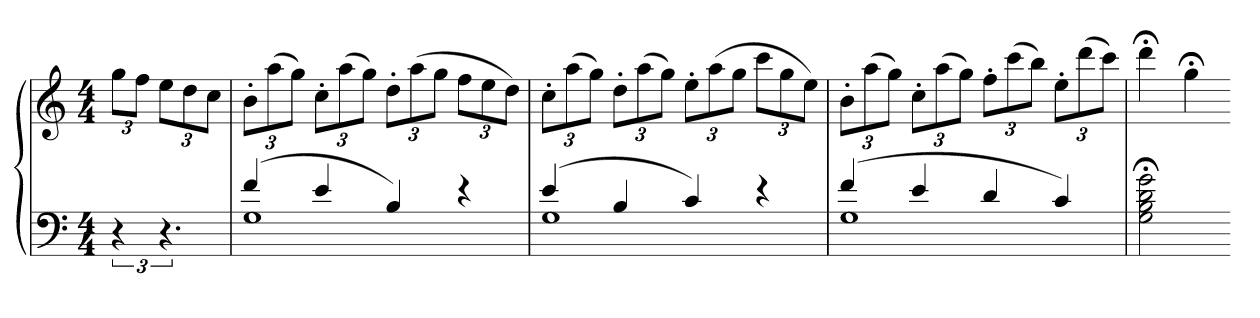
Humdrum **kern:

**kern	**kern
*part1	*part1
*staff2	*staff1
*clefF4	*clefG2
*k[]	*k[]
*C:	*C:
*M4/4	*M4/4
=	=
6r	12ggL
.	12ffJ
6.r	12eeL
.	12dd
.	12ccJ
=	=
*^	*
(4f	1G	12b'L
.	.	(12aa
.	.	12ggJ)
4e	.	12cc'L
.	.	(12aa
.	.	12ggJ)
4B)	.	12dd'L
.	.	(12aa
.	.	12ggJ
4r	.	12ffL
.	.	12ee
.	.	12ddJ)
=	=	=
(4e	1G	12cc'L
.	.	(12aa
.	.	12ggJ)
4B	.	12dd'L
.	.	(12aa
.	.	12ggJ)
4c)	.	12ee'L
.	.	(12aa
.	.	12ggJ
4r	.	12cccL
.	.	12gg
.	.	12eeJ)
=	=	=
(4f	1G	12b'L
.	.	(12aa
.	.	12ggJ)
4e	.	12cc'L
.	.	(12aa
.	.	12ggJ)
4d	.	12ff'L
.	.	(12ccc
.	.	12bbJ)
4c)	.	12ee'L
.	.	(12ddd
.	.	12cccJ)
*v	*v	*
=	=
2G;< 2B;< 2d;< 2g;<	4ddd;<
.	4gg;<
=-	=-
*-	*-
